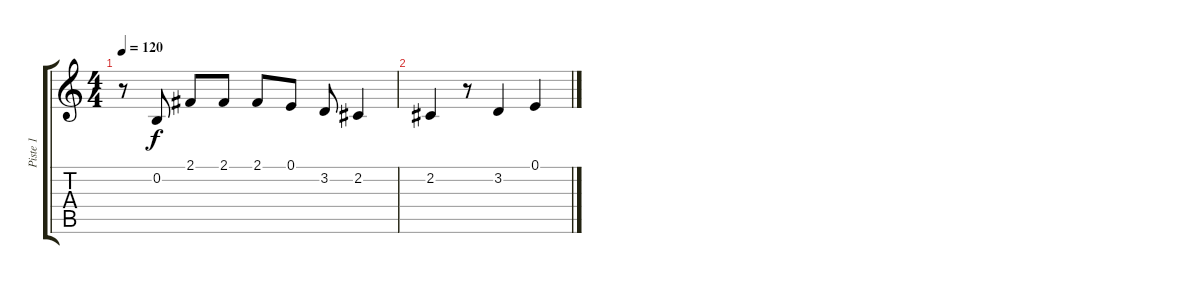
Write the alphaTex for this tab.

\track ("Piste 1" "Piste 1") {instrument pad4choir}
\staff {score tabs}
\tuning (E4 B3 G3 D3 A2 E2) {hide}
\ts (4 4)
\tempo 120
\clef g2
\ks c
r.8{dy f} 0.2.8 2.1.8 2.1.8 2.1.8 0.1.8 3.2.8 2.2.4 |
2.2.4 r.8 3.2.4 0.1.4
